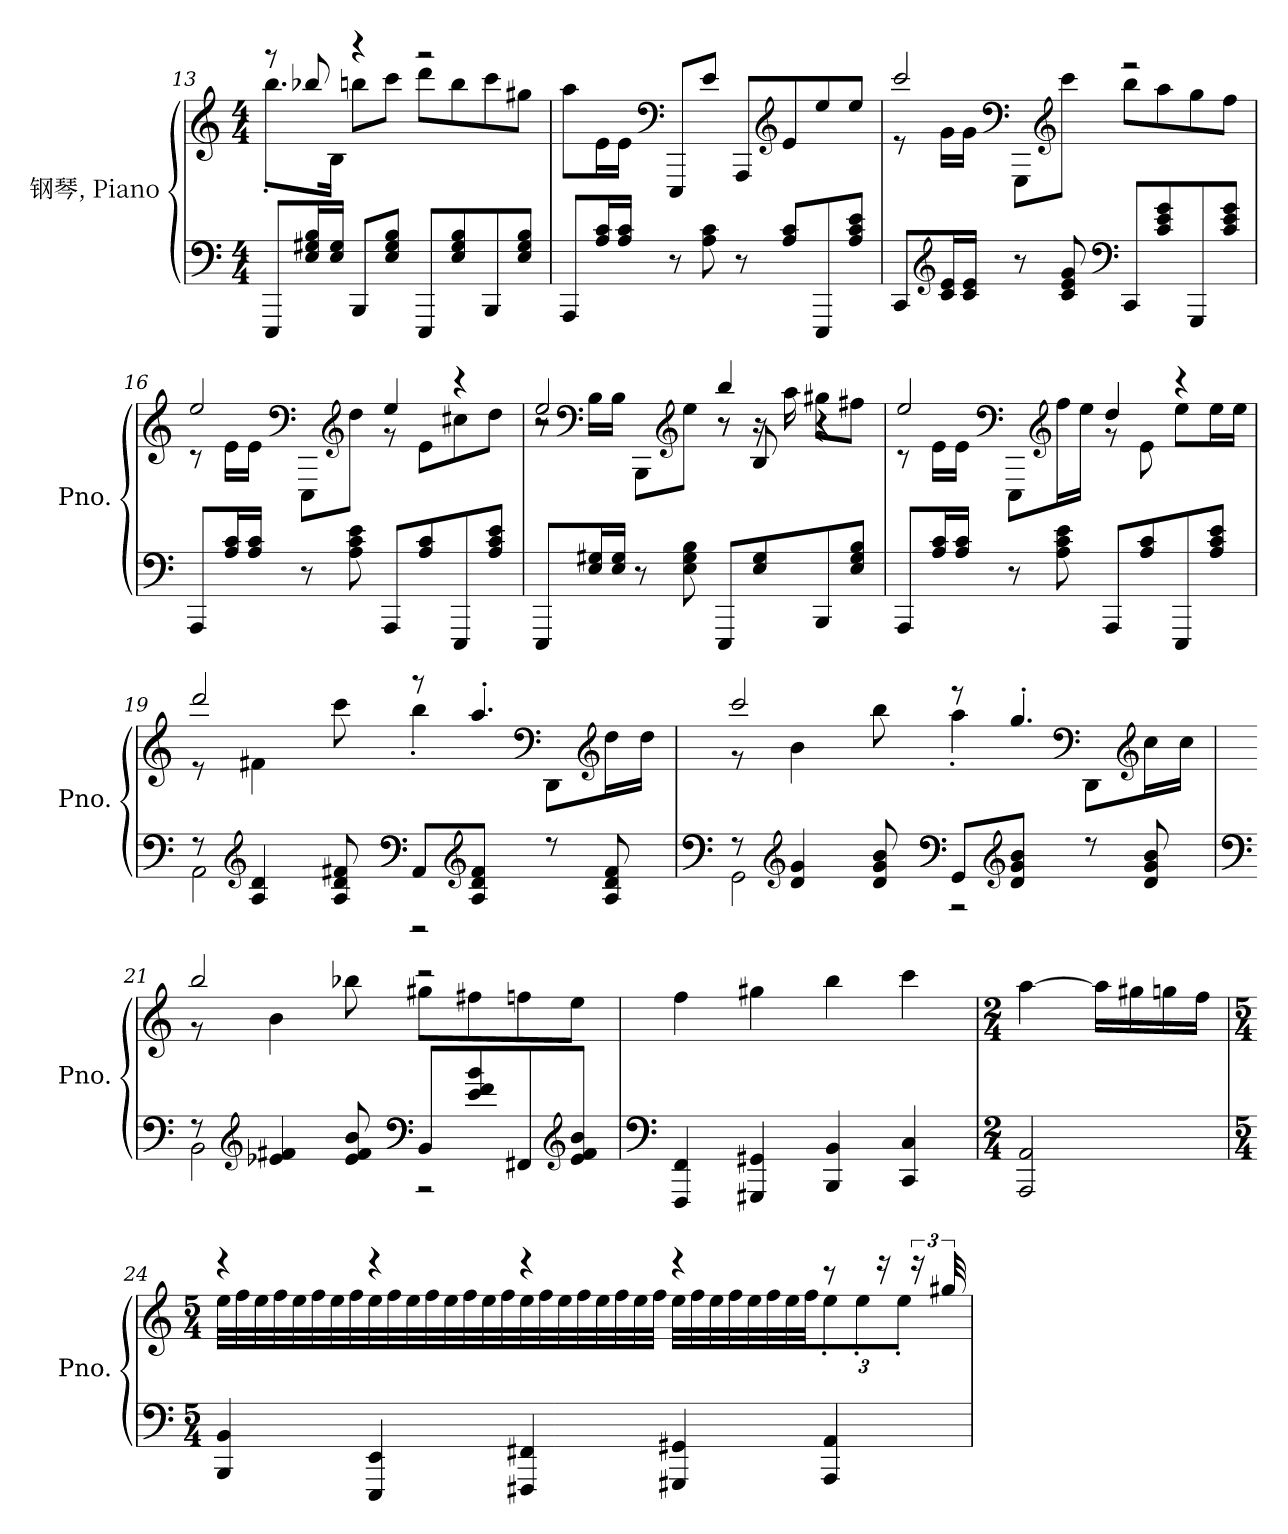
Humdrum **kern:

**kern	**kern
*part1	*part1
*staff2	*staff1
*I"钢琴, Piano	*
*I'Pno.	*
!!LO:LB:g=z
*clefF4	*clefG2
*k[]	*k[]
*M4/4	*M4/4
=13	=13
*	*^
8EEE/L	8r	8.bb'\L
16E/ 16G#X/ 16B/L	8bb-X/	.
16E/ 16G#/JJ	.	16B\Jk
8BBB/L	4r	8bbn\L
8E/ 8G#/ 8B/J	.	8ccc\J
8EEE/L	2r	8ddd\L
8E/ 8G#/ 8B/	.	8bb\
8BBB/	.	8ccc\
8E/ 8G#/ 8B/J	.	8gg#X\J
*	*v	*v
=14	=14
8AAA/L	8aa\L
16A/ 16c/L	16e\L
16A/ 16c/JJ	16e\JJ
*	*clefF4
8r	8EEE/L
8A\ 8c\	8e/J
8r	8AAA/L
*	*clefG2
8A/ 8c/L	8e/
8EEE/	8ee/
8A/ 8c/ 8e/J	8ee/J
!!LO:LB:g=z
=15	=15
*	*^
8CC/L	2ccc/	8r
*clefG2	*	*
16c/ 16e/L	.	16g\LL
16c/ 16e/JJ	.	16g\JJ
*	*clefF4	*
8r	.	8GGG\L
*	*clefG2	*
8c/ 8e/ 8g/	.	8ccc\J
*clefF4	*	*
8CC/L	2r	8bb\L
8c/ 8e/ 8g/	.	8aa\
8GGG/	.	8gg\
8c/ 8e/ 8g/J	.	8ff\J
=16	=16	=16
8AAA/L	2ee/	8r
16A/ 16c/L	.	16e\LL
16A/ 16c/JJ	.	16e\JJ
*	*clefF4	*
8r	.	8EEE\L
*	*clefG2	*
8A\ 8c\ 8e\	.	8dd\J
8AAA/L	4ee/	8r
8A/ 8c/	.	8e\L
8EEE/	4r	8cc#X\
8A/ 8c/ 8e/J	.	8dd\J
!!LO:PB:g=z
=17	=17	=17
*	*	*^
8EEE/L	2ee/	8r	2r
*	*clefF4	*	*
16E/ 16G#X/L	.	16B\LL	.
16E/ 16G#/JJ	.	16B\JJ	.
8r	.	8BBB\L	.
*	*clefG2	*	*
8E\ 8G#\ 8B\	.	8ee\J	.
8EEE/L	4bb/	8r	8r
8E/ 8G#/	.	16r	8B/
.	.	16aa\	.
8BBB/	4r	8gg#X\L	4r
8E/ 8G#/ 8B/J	.	8ff#X\J	.
*	*	*v	*v
=18	=18	=18
8AAA/L	2ee/	8r
16A/ 16c/L	.	16e\LL
16A/ 16c/JJ	.	16e\JJ
*	*clefF4	*
8r	.	8EEE\L
*	*clefG2	*
8A\ 8c\ 8e\	.	16ff\L
.	.	16ee\JJ
8AAA/L	4dd/	8r
8A/ 8c/	.	8e\
8EEE/	4r	8ee\L
8A/ 8c/ 8e/J	.	16ee\L
.	.	16ee\JJ
!!LO:LB:g=z	!!
=19	=19	=19
*^	*	*
8r	2AA\	2ddd/	8r
*clefG2	*	*	*
4A/ 4d/	.	.	4f#X\
8A/ 8d/ 8f#X/	.	.	8ccc\
*clefF4	*	*	*
8AA/L	2r	8r	4bb'\
*clefG2	*	*	*
8A/ 8d/ 8f#/J	.	4.aa'/	.
*	*	*clefF4	*
8r	.	.	8DD\L
*	*	*clefG2	*
8A/ 8d/ 8f#/	.	.	16dd\L
.	.	.	16dd\JJ
=20	=20	=20	=20
*clefF4	*	*	*
8r	2GG\	2ccc/	8r
*clefG2	*	*	*
4d/ 4g/	.	.	4b\
8d/ 8g/ 8b/	.	.	8bb\
*clefF4	*	*	*
8GG/L	2r	8r	4aa'\
*clefG2	*	*	*
8d/ 8g/ 8b/J	.	4.gg'/	.
*	*	*clefF4	*
8r	.	.	8DD\L
*	*	*clefG2	*
8d/ 8g/ 8b/	.	.	16cc\L
.	.	.	16cc\JJ
!!LO:LB:g=z	!!
=21	=21	=21	=21
*clefF4	*	*	*
8r	2BB\	2bb/	8r
*clefG2	*	*	*
4e-X/ 4f#X/	.	.	4b\
8e-/ 8f#/ 8b/	.	.	8bb-X\
*clefF4	*	*	*
8BB/L	2r	2r	8gg#X\L
8e-/ 8f#/ 8b/	.	.	8ff#X\
8FF#X/	.	.	8ffn\
*clefG2	*	*	*
8e-/ 8f#/ 8b/J	.	.	8ee\J
*v	*v	*	*
*	*v	*v
=22	=22
*clefF4	*
4FFF/ 4FF/	4ff\
4GGG#X/ 4GG#X/	4gg#X\
4BBB/ 4BB/	4bb\
4CC/ 4C/	4ccc\
=23	=23
*M2/4	*M2/4
2AAA/ 2AA/	[4aa\
.	16aa\LL]
.	16gg#X\
.	16ggn\
.	16ff\JJ
!!LO:LB:g=z
=24	=24
*M5/4	*M5/4
*	*^
4BBB/ 4BB/	4r	32ee\LLL
.	.	32ff\
.	.	32ee\
.	.	32ff\
.	.	32ee\
.	.	32ff\
.	.	32ee\
.	.	32ff\
4EEE/ 4EE/	4r	32ee\
.	.	32ff\
.	.	32ee\
.	.	32ff\
.	.	32ee\
.	.	32ff\
.	.	32ee\
.	.	32ff\
4FFF#X/ 4FF#X/	4r	32ee\
.	.	32ff\
.	.	32ee\
.	.	32ff\
.	.	32ee\
.	.	32ff\
.	.	32ee\
.	.	32ff\JJJ
4GGG#X/ 4GG#X/	4r	32ee\LLL
.	.	32ff\
.	.	32ee\
.	.	32ff\
.	.	32ee\
.	.	32ff\
.	.	32ee\
.	.	32ff\JJ
*	*	*Xbrackettup
4AAA/ 4AA/	8r	12ee'\
.	.	12ee'\
.	16r	.
.	.	12ee'\J
*	*brackettup	*
.	24r	.
.	48gg#X/	.
*	*v	*v
=	=
*-	*-
